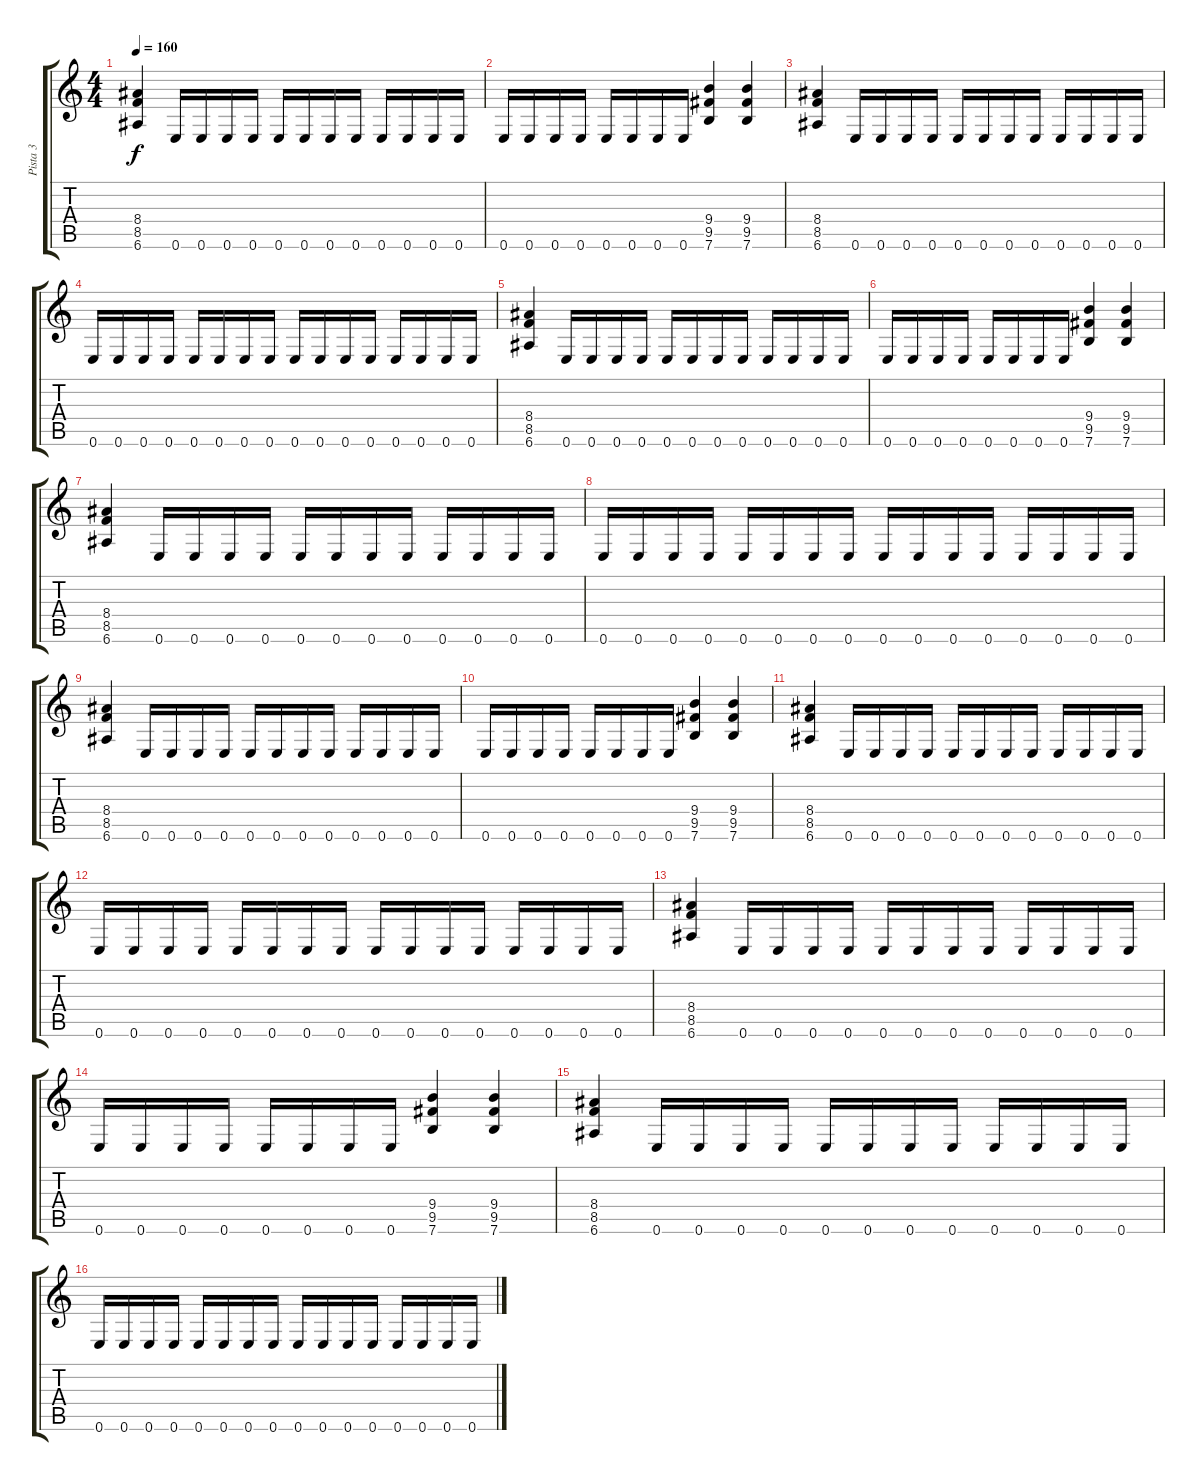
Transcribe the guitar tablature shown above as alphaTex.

\track ("Pista 3" "Pista 3") {instrument overdrivenguitar}
\staff {score tabs}
\tuning (E4 B3 G3 D3 A2 E2) {hide}
\ts (4 4)
\tempo 160
\clef g2
\ks c
(8.4 8.5 6.6).4{dy f} 0.6.16 0.6.16 0.6.16 0.6.16 0.6.16 0.6.16 0.6.16 0.6.16 0.6.16 0.6.16 0.6.16 0.6.16 |
0.6.16 0.6.16 0.6.16 0.6.16 0.6.16 0.6.16 0.6.16 0.6.16 (9.4 9.5 7.6).4 (9.4 9.5 7.6).4 |
(8.4 8.5 6.6).4 0.6.16 0.6.16 0.6.16 0.6.16 0.6.16 0.6.16 0.6.16 0.6.16 0.6.16 0.6.16 0.6.16 0.6.16 |
0.6.16 0.6.16 0.6.16 0.6.16 0.6.16 0.6.16 0.6.16 0.6.16 0.6.16 0.6.16 0.6.16 0.6.16 0.6.16 0.6.16 0.6.16 0.6.16 |
(8.4 8.5 6.6).4 0.6.16 0.6.16 0.6.16 0.6.16 0.6.16 0.6.16 0.6.16 0.6.16 0.6.16 0.6.16 0.6.16 0.6.16 |
0.6.16 0.6.16 0.6.16 0.6.16 0.6.16 0.6.16 0.6.16 0.6.16 (9.4 9.5 7.6).4 (9.4 9.5 7.6).4 |
(8.4 8.5 6.6).4 0.6.16 0.6.16 0.6.16 0.6.16 0.6.16 0.6.16 0.6.16 0.6.16 0.6.16 0.6.16 0.6.16 0.6.16 |
0.6.16 0.6.16 0.6.16 0.6.16 0.6.16 0.6.16 0.6.16 0.6.16 0.6.16 0.6.16 0.6.16 0.6.16 0.6.16 0.6.16 0.6.16 0.6.16 |
(8.4 8.5 6.6).4 0.6.16 0.6.16 0.6.16 0.6.16 0.6.16 0.6.16 0.6.16 0.6.16 0.6.16 0.6.16 0.6.16 0.6.16 |
0.6.16 0.6.16 0.6.16 0.6.16 0.6.16 0.6.16 0.6.16 0.6.16 (9.4 9.5 7.6).4 (9.4 9.5 7.6).4 |
(8.4 8.5 6.6).4 0.6.16 0.6.16 0.6.16 0.6.16 0.6.16 0.6.16 0.6.16 0.6.16 0.6.16 0.6.16 0.6.16 0.6.16 |
0.6.16 0.6.16 0.6.16 0.6.16 0.6.16 0.6.16 0.6.16 0.6.16 0.6.16 0.6.16 0.6.16 0.6.16 0.6.16 0.6.16 0.6.16 0.6.16 |
(8.4 8.5 6.6).4 0.6.16 0.6.16 0.6.16 0.6.16 0.6.16 0.6.16 0.6.16 0.6.16 0.6.16 0.6.16 0.6.16 0.6.16 |
0.6.16 0.6.16 0.6.16 0.6.16 0.6.16 0.6.16 0.6.16 0.6.16 (9.4 9.5 7.6).4 (9.4 9.5 7.6).4 |
(8.4 8.5 6.6).4{volume 0} 0.6.16 0.6.16 0.6.16 0.6.16 0.6.16 0.6.16 0.6.16 0.6.16 0.6.16 0.6.16 0.6.16 0.6.16 |
0.6.16 0.6.16 0.6.16 0.6.16 0.6.16 0.6.16 0.6.16 0.6.16 0.6.16 0.6.16 0.6.16 0.6.16 0.6.16 0.6.16 0.6.16 0.6.16
